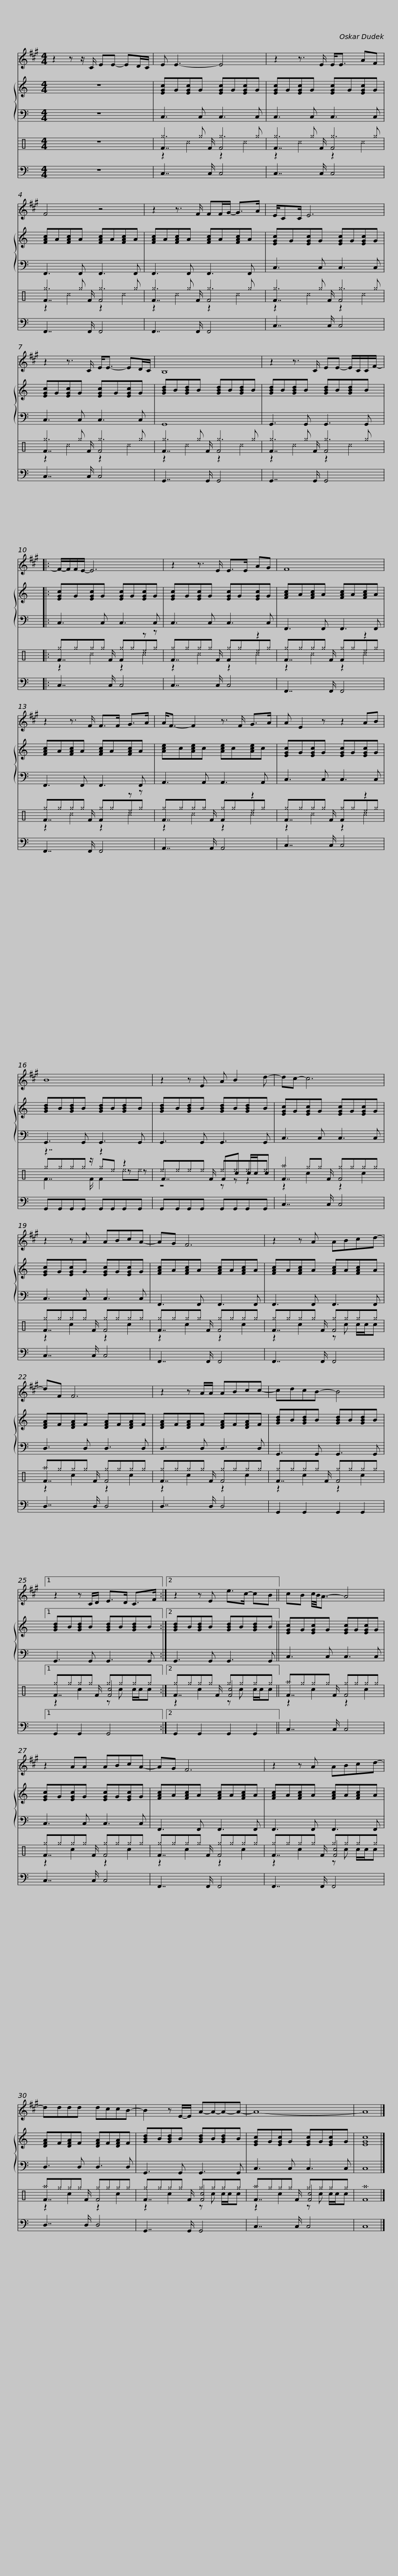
X:1
%%score 1 { 2 | 3 } ( 4 5 6 ) 7
L:1/8
M:4/4
I:linebreak $
K:C
V:1 treble transpose=-9
V:2 treble
V:3 bass
V:4 perc
K:none
V:5 perc
K:none
V:6 perc
K:none
V:7 bass transpose=-12
V:1
[K:A] z2 z z/ C/ EE- ED/C/ | E E3- E4 | z2 z3/2 E/ E<E AF |$ F4 z4 | z2 z3/2 F/ FF/G/- G>A | %5
 E/CC/ E6 |$ z2 z3/2 C/ E<E- ED/C/ | B,8 | z2 z3/2 C/ EE- E/C/C/F/- |:$ F/-F/F/E/- E6 | %10
 z2 z3/2 E/ E>E AG | F8 |$ z2 z3/2 F/ F>F G>A | A<F- F2 z3/2 F/ G>A | A E2 z z2 AB |$ %15
 B8 | z2 z E A B2 d- | dc- c6 |$ z2 z A ABcA- | AG F6 | %20
 z2 z A ABcd- |$ dF F6 | z2 z A/A/ ABcc- | cdcB- B4 |1$ z2 z C/D/ E>D C>F :|2 %25
 z2 z E e>c- cB || cB c/4B/4A3/2- A4 |$ z2 AA ABcA- | AG F6 | z2 z A ABcd- |$ %30
 dddd dccB- | B2 z E/-E/ A-A-A-A- | A8- | A8 |] %34
V:2
 z8 | [EGc]G[EGc]G [EGc]G[EGc]G | [EGc]G[EGc]G [EGc]G[EGc]G |$ [FAc]A[FAc]A [FAc]A[FAc]A | [FAc]A[FAc]A [FAc]A[FAc]A | %5
 [EGc]G[EGc]G [EGc]G[EGc]G |$ [EGc]G[EGc]G [EGc]G[EGc]G | [GBd]B[GBd]B [GBd]B[GBd]B | [GBd]B[GBd]B [GBd]B[GBd]B |:$ [EGc]G[EGc]G [EGc]G[EGc]G | %10
 [EGc]G[EGc]G [EGc]G[EGc]G | [FAc]A[FAc]A [FAc]A[FAc]A |$ [FAc]A[FAc]A [FAc]A[FAc]A | [Ace]c[Ace]c [Ace]c[Ace]c | [EGc]G[EGc]G [EGc]G[EGc]G |$ %15
 [GBd]B[GBd]B [GBd]B[GBd]B | [GBd]B[GBd]B [GBd]B[GBd]B | [EGc]G[EGc]G [EGc]G[EGc]G |$ [EGc]G[EGc]G [EGc]G[EGc]G | [FAc]A[FAc]A [FAc]A[FAc]A | %20
 [FAc]A[FAc]A [FAc]A[FAc]A |$ [DFA]F[DFA]F [DFA]F[DFA]F | [DFA]F[DFA]F [DFA]F[DFA]F | [GBd]B[GBd]B [GBd]B[GBd]B |1$ [GBd]B[GBd]B [GBd]B[GBd]B :|2 %25
 [GBd]B[GBd]B [GBd]B[GBd]B || [EGc]G[EGc]G [EGc]G[EGc]G |$ [EGc]G[EGc]G [EGc]G[EGc]G | [FAc]A[FAc]A [FAc]A[FAc]A | [FAc]A[FAc]A [FAc]A[FAc]A |$ %30
 [DFA]F[DFA]F [DFA]F[DFA]F | [GBd]B[GBd]B [GBd]B[GBd]B | [EGc]G[EGc]G [EGc]G[EGc]G | [EGc]8 |] %34
V:3
 z8 | C,3 C, C,3 C, | C,3 C, C,3 C, |$ F,,3 F,, F,,3 F,, | F,,3 F,, F,,3 F,, | %5
 C,3 C, C,3 C, |$ C,3 C, C,3 C, | G,,8 | G,,3 G,, G,,3 G,, |:$ C,3 C, C,3 C, | %10
 C,3 C, C,3 C, | F,,3 F,, F,,3 F,, |$ F,,3 F,, F,,3 F,, | A,,3 A,, A,,3 A,, | C,3 C, C,3 C, |$ %15
 G,,3 G,, G,,3 G,, | G,,3 G,, G,,3 G,, | C,3 C, C,3 C, |$ C,3 C, C,3 C, | F,,3 F,, F,,3 F,, | %20
 F,,3 F,, F,,3 F,, |$ D,3 D, D,3 D, | D,3 D, D,3 D, | G,,3 G,, G,,3 G,, |1$ G,,3 G,, G,,3 G,, :|2 %25
 G,,3 G,, G,,3 G,, || C,3 C, C,3 C, |$ C,3 C, C,3 C, | F,,3 F,, F,,3 F,, | F,,3 F,, F,,3 F,, |$ %30
 D,3 D, D,3 D, | G,,3 G,, G,,3 G,, | C,3 C, C,3 C, | C,8 |] %34
V:4
 z8 | ^g3 ^g ^g3 ^g | ^g3 ^g ^g3 ^g |$ ^g3 ^g ^g3 ^g | ^g3 ^g ^g3 ^g | %5
 ^g3 ^g ^g3 ^g |$ ^g3 ^g ^g3 ^g | ^g3 ^g ^g3 ^g | ^g3 ^g ^g3 ^g |:$ F7/2 F/ F2 z z | %10
 F7/2 F/ F2 z2 | F7/2 F/ F2 z2 |$ F7/2 F/ F2 z z | F7/2 F/ F2 z2 | F7/2 F/ F2 z2 |$ %15
 z7/2 z/ z2 z2 | F7/2 F/ Fc c/c/c | F7/2 F/ F4 |$ F7/2 F/ F4 | F7/2 F/ F4 | %20
 F7/2 F/ F4 |$ F7/2 F/ F4 | F7/2 F/ F4 | F7/2 F/ F4 |1$ F7/2 F/ [Fc]4 :|2 %25
 F7/2 F/ [Fc]4 || F7/2 F/ F4 |$ F7/2 F/ F4 | F7/2 F/ F4 | F7/2 F/ [Fc]4 |$ %30
 F7/2 F/ F4 | F7/2 F/ [Fc]4 | F7/2 F/ [Fc]4 | F8 |] %34
V:5
 x8 | F7/2 F/ F4 | F7/2 F/ F4 |$ F7/2 F/ F4 | F7/2 F/ F4 | %5
 F7/2 F/ F4 |$ F7/2 F/ F4 | F7/2 F/ F4 | F7/2 F/ F4 |:$ ^g^g^g^g ^g^g^e^g | %10
 ^g^g^g^g ^g^g^e^g | ^g^g^g^g ^g^g^e^g |$ ^g^g^g^g ^g^g^e^g | ^g^g^g^g ^g^g^e^g | ^g^g^g^g ^g^g^e^g |$ %15
 ^g^g^g^g ^g^e z z | ^e^e^e^e ^e^e^e^e | ^a2 ^g^g ^g^g^g^g |$ ^g^g^g^g ^g^g^g^g | ^g^g^g^g ^g^g^g^g | %20
 ^g^g^g^g ^g^g^g^g |$ ^a^g^g^g ^g^g^g^g | ^g^g^g^g ^g^g^g^g | ^g^g^g^g ^g^g^g^g |1$ ^g^g^g^g ^g^g^g^g :|2 %25
 ^g^g^g^g ^g^g^g^g || ^a^g^g^g ^g^g^g^g |$ ^g^g^g^g ^g^g^g^g | ^g^g^g^g ^g^g^g^g | ^g^g^g^g ^g^g^g^g |$ %30
 ^a^g^g^g ^g^g^g^g | ^g^g^g^g ^g^g^g^g | ^a^g^g^g ^g^g^g^g | ^a8 |] %34
V:6
 x8 | z2 ^c2 z2 ^c2 | z2 ^c2 z2 ^c2 |$ z2 ^c2 z2 ^c2 | z2 ^c2 z2 ^c2 | %5
 z2 ^c2 z2 ^c2 |$ z2 ^c2 z2 ^c2 | z2 ^c2 z2 ^c2 | z2 ^c2 z2 ^c2 |:$ z2 ^c2 z2 ^c2 | %10
 z2 ^c2 z2 ^c2 | z2 ^c2 z2 ^c2 |$ z2 ^c2 z2 ^c2 | z2 ^c2 z2 ^c2 | z2 ^c2 z2 ^c2 |$ %15
 F7/2 F/ F2 ^e^e | z4 z z z2 | z2 c2 z2 c2 |$ z2 c2 z2 c2 | z2 c2 z2 c2 | %20
 z2 c2 z c c/c/c |$ z2 c2 z2 c2 | z2 c2 z2 c2 | z2 c2 z2 c2 |1$ z2 c2 z c c/c/c :|2 %25
 z2 c2 z c c/c/c || z2 c2 z2 c2 |$ z2 c2 z2 c2 | z2 c2 z2 c2 | z2 c2 z c c/c/c |$ %30
 z2 c2 z2 c2 | z2 c2 z c c/c/c | z2 c2 z c c/c/c | x8 |] %34
V:7
 z8 | C,7/2 C,/ C,4 | C,7/2 C,/ C,4 |$ F,,7/2 F,,/ F,,4 | F,,7/2 F,,/ F,,4 | %5
 C,7/2 C,/ C,4 |$ C,7/2 C,/ C,4 | G,,7/2 G,,/ G,,4 | G,,7/2 G,,/ G,,4 |:$ C,7/2 C,/ C,4 | %10
 C,7/2 C,/ C,4 | F,,7/2 F,,/ F,,4 |$ F,,7/2 F,,/ F,,4 | A,,7/2 A,,/ A,,4 | C,7/2 C,/ C,4 |$ %15
 G,,G,,G,,G,, G,,G,,G,,G,, | G,,G,,G,,G,, G,,G,,G,,G,, | C,7/2 C,/ C,4 |$ C,7/2 C,/ C,4 | F,,7/2 F,,/ F,,4 | %20
 F,,7/2 F,,/ F,,4 |$ D,7/2 D,/ D,4 | D,7/2 D,/ D,4 | G,,2 G,,2 G,,2 G,,2 |1$ G,,2 G,,2 G,,4 :|2 %25
 G,,2 G,,2 G,,2 G,,2 || C,7/2 C,/ C,4 |$ C,7/2 C,/ C,4 | F,,7/2 F,,/ F,,4 | F,,7/2 F,,/ F,,4 |$ %30
 D,7/2 D,/ D,4 | G,,7/2 G,,/ G,,4 | C,7/2 C,/ C,4 | C,8 |] %34
